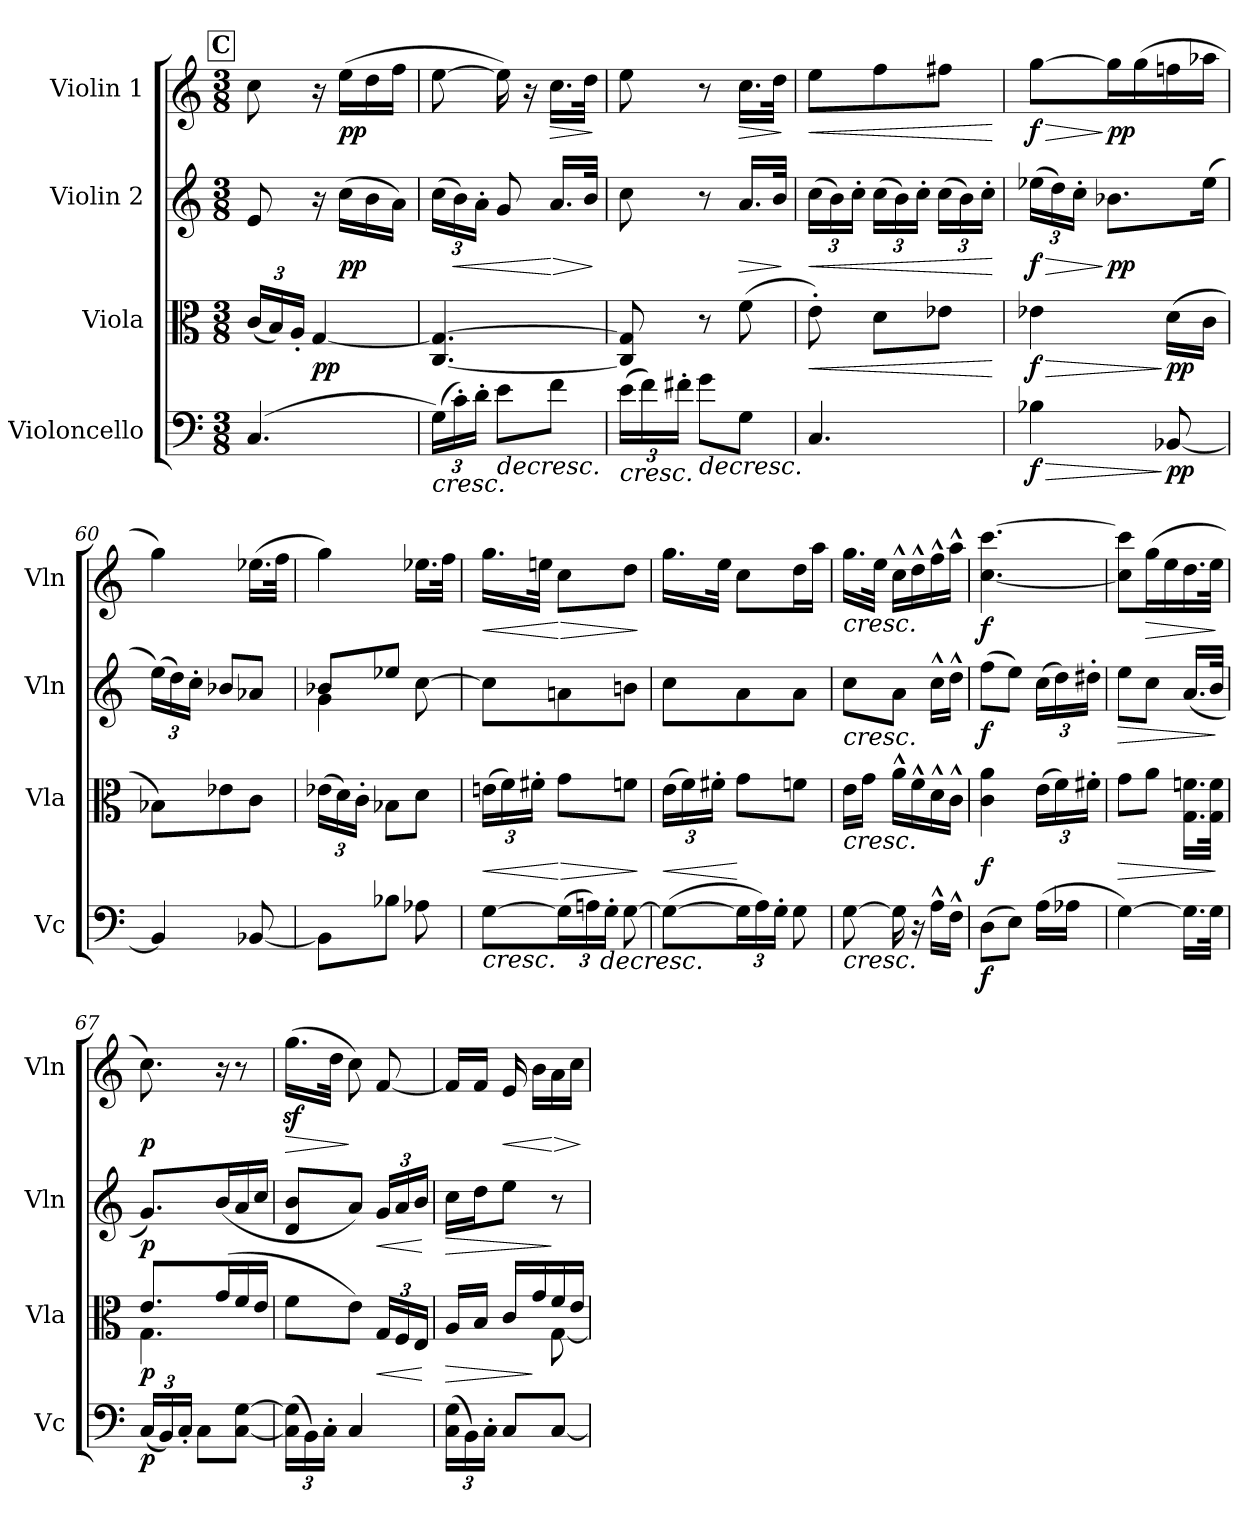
**kern	**dynam	**kern	**dynam	**kern	**dynam	**kern	**dynam
*part4	*part4	*part3	*part3	*part2	*part2	*part1	*part1
*staff4	*staff4	*staff3	*staff3	*staff2	*staff2	*staff1	*staff1
*I"Violoncello	*	*I"Viola	*	*I"Violin 2	*	*I"Violin 1	*
*I'Vc	*	*I'Vla	*	*I'Vln	*	*I'Vln	*
*clefF4	*	*clefC3	*	*clefG2	*	*clefG2	*
*k[]	*	*k[]	*	*k[]	*	*k[]	*
*M3/8	*	*M3/8	*	*M3/8	*	*M3/8	*
*	*	*Xbrackettup	*	*	*	*	*
!!LO:REH:place=s1:a:B:cj:fs=14:t=C
=55	=55	=55	=55	=55	=55	=55	=55
!	!LO:DY:b	!	!	!	!	!	!
!	!LO:DY:n=1:b	!	!	!	!	!	!
!	!LO:DY:n=2:b	!	!	!	!	!	!
(4.C/	other-dynamics pp other-dynamics	(24c/LL	.	8e/	.	8cc\	.
.	.	24B/)	.	.	.	.	.
.	.	24A'/JJ	.	.	.	.	.
!	!	!	!LO:DY:b	!	!	!	!
.	.	[4G/	pp	16r	.	16r	.
!	!	!	!	!	!LO:DY:b	!	!LO:DY:b
.	.	.	.	(16cc\LL	pp	(16ee\LL	pp
.	.	.	.	16b\	.	16dd\	.
.	.	.	.	16a\JJ)	.	16ff\JJ	.
=56	=56	=56	=56	=56	=56	=56	=56
*Xbrackettup	*	*	*	*	*	*	*
!	!LO:HP:b	!	!	!	!	!	!
*	*	*	*	*Xbrackettup	*	*	*
(24G\LL)	<	[4.C/ 4.G/_	.	(24cc\LL	.	[8ee\	.
!	!	!	!	!	!LO:HP:b	!	!
24c'\)	.	.	.	24b\)	<	.	.
24d'\JJ	.	.	.	24a'\JJ	.	.	.
!	!LO:HP:b	!	!	!	!	!	!
8e\L	>	.	.	8g/	.	16ee\])	.
.	.	.	.	.	.	16r	.
!	!	!	!	!	!LO:HP:n=1:b	!	!LO:HP:b
8f\J	.	.	.	16.a/LL	[ >	16.cc\LL	>
.	.	.	.	32b/JJk	.	32dd\JJk	.
.	[	.	.	.	]	.	]
=57	=57	=57	=57	=57	=57	=57	=57
!	!LO:HP:b	!	!	!	!	!	!
(24e\LL	<	8C/] 8G/]	.	8cc\	.	8ee\	.
24f\)	.	.	.	.	.	.	.
24f#X'\JJ	.	.	.	.	.	.	.
!	!LO:HP:n=1:b	!	!	!	!	!	!
8g\L	] >	8r	.	8r	.	8r	.
!	!	!	!	!	!LO:HP:b	!	!LO:HP:b
8G\J	.	(8f\	.	16.a/LL	>	16.cc\LL	>
.	.	.	.	32b/JJk	.	32dd\JJk	.
.	[	.	.	.	]	.	]
!!LO:LB:g=z
=58	=58	=58	=58	=58	=58	=58	=58
!	!	!	!LO:HP:b	!	!LO:HP:b	!	!LO:HP:b
4.C/	.	8e'\)	<	(24cc\LL	<	8ee\L	<
.	.	.	.	24b\)	.	.	.
.	.	.	.	24cc'\JJ	.	.	.
.	.	8d\L	.	(24cc\LL	.	8ff\	.
.	.	.	.	24b\)	.	.	.
.	.	.	.	24cc'\JJ	.	.	.
.	.	8e-X\J	.	(24cc\LL	.	8ff#X\J	.
.	.	.	.	24b\)	.	.	.
.	.	.	.	24cc'\JJ	.	.	.
.	.	.	[	.	[	.	[
=59	=59	=59	=59	=59	=59	=59	=59
!	!LO:HP:b	!	!LO:HP:b	!	!LO:HP:b	!	!LO:HP:b
!	!LO:DY:n=1:b	!	!LO:DY:n=1:b	!	!LO:DY:n=1:b	!	!LO:DY:n=1:b
4B-X\	> f	4e-X\	> f	(24ee-X\LL	> f	[8gg\L	> f
.	.	.	.	24dd\)	.	.	.
.	.	.	.	24cc'\JJ	.	.	.
!	!	!	!	!	!LO:DY:n=2:b	!	!LO:DY:n=2:b
.	.	.	.	8.b-X\L	] pp	16gg\L]	] pp
.	.	.	.	.	.	(16gg\	.
!	!LO:DY:n=2:b	!	!LO:DY:n=2:b	!	!	!	!
[8BB-X/	] pp	(16d\LL	] pp	.	.	16ffn\	.
.	.	16c\JJ	.	(16ee-\Jk	.	16aa-X\JJ	.
=60	=60	=60	=60	=60	=60	=60	=60
4BB-/]	.	8B-X\L)	.	(24ee\LL)	.	4gg\)	.
.	.	.	.	24dd\)	.	.	.
.	.	.	.	24cc'\JJ	.	.	.
.	.	8e-X\	.	8b-X/L	.	.	.
[8BB-X/	.	8c\J	.	8a-X/J	.	(16.ee-X\LL	.
.	.	.	.	.	.	32ff\JJk	.
=61	=61	=61	=61	=61	=61	=61	=61
*	*	*	*	*^	*	*	*
8BB-\L]	.	(24e-X\LL	.	8b-X/L	4g\	.	4gg\)	.
.	.	24d\)	.	.	.	.	.	.
.	.	24c'\JJ	.	.	.	.	.	.
8B-X\J	.	8B-X\L	.	8ee-X/J	.	.	.	.
8A-X\	.	8d\J	.	[8cc\	8ryy	.	16.ee-X\LL	.
.	.	.	.	.	.	.	32ff\JJk	.
*	*	*	*	*v	*v	*	*	*
=62	=62	=62	=62	=62	=62	=62	=62
!	!LO:HP:b	!	!LO:HP:b	!	!	!	!LO:HP:b
[8G\L	<	(24en\LL	<	8cc\L]	.	16.gg\LL	<
.	.	24f\)	.	.	.	.	.
.	.	24f#X'\JJ	.	.	.	.	.
.	.	.	.	.	.	32een\JJk	.
*brackettup	*	*	*	*	*	*	*
!	!	!	!LO:HP:n=1:b	!	!	!	!LO:HP:n=1:b
(24G\L]	.	8g\L	[ >	8an\	.	8cc\L	[ >
24An\)	]	.	.	.	.	.	.
!	!LO:HP:b	!	!	!	!	!	!
24G'\JJ	>	.	.	.	.	.	.
[8G\	.	8fn\J	.	8bn\J	.	8dd\J	.
.	[	.	]	.	.	.	]
!!LO:LB:g=z
=63	=63	=63	=63	=63	=63	=63	=63
!	!	!	!LO:HP:b	!	!	!	!
(8G\L_	.	(24e\LL	<	8cc\L	.	16.gg\LL	.
.	.	24f\)	.	.	.	.	.
.	.	24f#X'\JJ	.	.	.	.	.
.	.	.	.	.	.	32ee\JJk	.
24G\L]	.	8g\L	[	8a\	.	8cc\L	.
24A\)	.	.	.	.	.	.	.
24G'\JJ	.	.	.	.	.	.	.
8G\	.	8fn\J	.	8a\J	.	16dd\L	.
.	.	.	.	.	.	16aa\JJ	.
=64	=64	=64	=64	=64	=64	=64	=64
!	!	!	!	!	!	!LO:TX:b:i:t=cresc.	!
!	!	!	!	!LO:TX:b:i:t=cresc.	!	!	!
!	!	!LO:TX:b:i:t=cresc.	!	!	!	!	!
!LO:TX:b:i:t=cresc.	!	!	!	!	!	!	!
[8G\	.	16e\LL	.	8cc\L	.	16.gg\LL	.
.	.	16g\JJ	.	.	.	.	.
.	.	.	.	.	.	32ee\JJk	.
16G\]	.	16a^^\LL	.	8a\J	.	16cc^^\LL	.
16r	.	16f^^\	.	.	.	16dd^^\	.
16A^^\LL	.	16d^^\	.	16cc^^\LL	.	16ff^^\	.
16F^^\JJ	.	16c^^\JJ	.	16dd^^\JJ	.	16aa^^\JJ	.
=65	=65	=65	=65	=65	=65	=65	=65
!	!LO:DY:b	!	!LO:DY:b	!	!LO:DY:b	!	!LO:DY:b
(8D\L	f	4c\ 4a\	f	(8ff\L	f	[4.cc\ [4.ccc\	f
8E\J)	.	.	.	8ee\J)	.	.	.
(16A\LL	.	(24e\LL	.	(24cc\LL	.	.	.
.	.	24f\)	.	24dd\)	.	.	.
16A-X\JJ	.	.	.	.	.	.	.
.	.	24f#X'\JJ	.	24dd#X'\JJ	.	.	.
=66	=66	=66	=66	=66	=66	=66	=66
!	!	!	!LO:HP:b	!	!LO:HP:b	!	!
[4G\)	.	8g\L	>	8ee\L	>	8cc\] 8ccc\]L	.
!	!	!	!	!	!	!	!LO:HP:b
.	.	8a\J	.	8cc\J	.	(16gg\L	>
.	.	.	.	.	.	16ee\	.
16.G\LL]	.	16.G\ 16.fn\LL	.	(16.a/LL	.	16.dd\	.
32G\JJk	]	32G\ 32f\JJk	.	32b/JJk	.	32ee\JJk	.
.	.	.	]	.	]	.	]
=67	=67	=67	=67	=67	=67	=67	=67
*Xbrackettup	*	*	*	*	*	*	*
*	*	*^	*	*	*	*	*
!	!LO:DY:b	!	!	!LO:DY:b	!	!LO:DY:b	!	!LO:DY:b
(24C/LL	p	8.e/L	4.G\	p	8.g/L)	p	8.cc\)	p
24BB/)	.	.	.	.	.	.	.	.
24C'/JJ	.	.	.	.	.	.	.	.
8C\L	.	.	.	.	.	.	.	.
.	.	(16g/L	.	.	(16b/L	.	16r	.
[8C\ [8G\J	.	16f/	.	.	16a/	.	8r	.
.	.	16e/JJ	.	.	16cc/JJ	.	.	.
*	*	*v	*v	*	*	*	*	*
=68	=68	=68	=68	=68	=68	=68	=68
*brackettup	*	*	*	*	*	*	*
!	!	!	!	!	!	!	!LO:HP:b
(24C\] 24G\]LL	.	8f\L	.	8d/ 8b/L	.	(16.ggz<\LL	>
24BB\)	.	.	.	.	.	.	.
24C'\JJ	.	.	.	.	.	.	.
.	.	.	.	.	.	32dd\JJk	.
4C/	.	8e\J)	.	8a/J)	.	8cc\)	]
!	!	!	!LO:HP:b	!	!LO:HP:b	!	!
.	.	24G/LL	<	24g/LL	<	[8f/	.
.	.	24F/	.	24a/	.	.	.
.	.	24E/JJ	.	24b/JJ	.	.	.
.	.	.	[	.	[	.	.
!!LO:LB:g=z
=69	=69	=69	=69	=69	=69	=69	=69
*Xbrackettup	*	*	*	*	*	*	*
!	!	!	!LO:HP:b	!	!LO:HP:b	!	!
*	*	*^	*	*	*	*	*
(24C\ 24G\LL	.	16A/LL	4ryy	>	16cc\LL	>	16f/LL]	.
24BB\)	.	.	.	.	.	.	.	.
.	.	16B/JJ	.	.	16dd\J	.	16f/JJ	.
24C'\JJ	.	.	.	.	.	.	.	.
!	!	!	!	!	!	!	!	!LO:HP:b
8C/L	.	16c/LL	.	.	8ee\J	.	16e/	<
.	.	16g/	.	]	.	.	16b\LL	.
!	!	!	!	!	!	!	!	!LO:HP:n=1:b
[8C/J	.	16f/	[8G\	.	8r	]	16a\	[ >
.	.	16e/JJ	.	.	.	.	16cc\JJ	.
*	*	*v	*v	*	*	*	*	*
.	.	.	.	.	.	.	]
=	=	=	=	=	=	=	=
*-	*-	*-	*-	*-	*-	*-	*-
